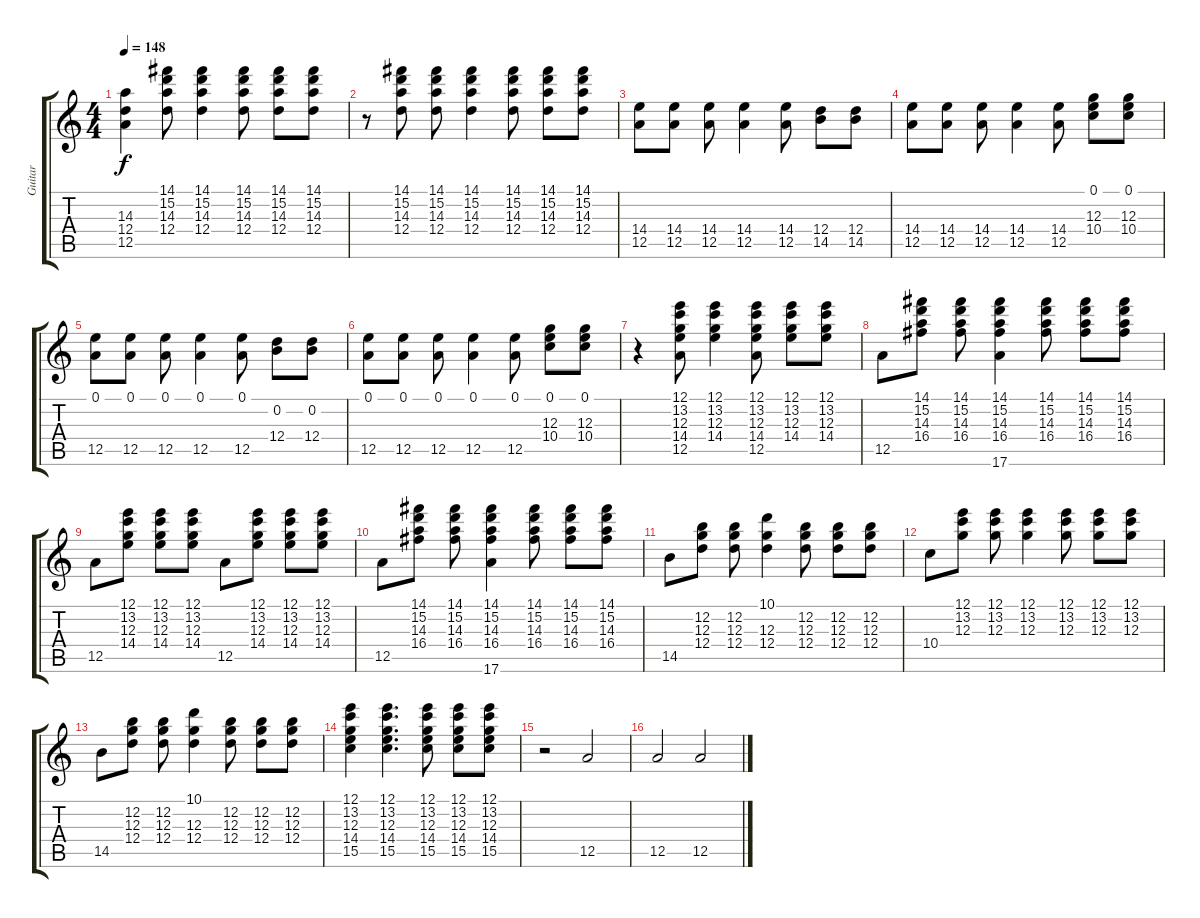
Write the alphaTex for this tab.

\track ("Guitar" "Guitar") {instrument acousticguitarsteel}
\staff {score tabs}
\tuning (E4 B3 G3 D3 A2 E2) {hide}
\ts (4 4)
\tempo 148
\clef g2
\ks c
(14.3 12.4 12.5).4{dy f} (14.1 15.2 14.3 12.4).8 (14.1 15.2 14.3 12.4).4 (14.1 15.2 14.3 12.4).8 (14.1 15.2 14.3 12.4).8 (14.1 15.2 14.3 12.4).8 |
r.8 (14.1 15.2 14.3 12.4).8 (14.1 15.2 14.3 12.4).8 (14.1 15.2 14.3 12.4).4 (14.1 15.2 14.3 12.4).8 (14.1 15.2 14.3 12.4).8 (14.1 15.2 14.3 12.4).8 |
(14.4 12.5).8 (14.4 12.5).8 (14.4 12.5).8 (14.4 12.5).4 (14.4 12.5).8 (12.4 14.5).8 (12.4 14.5).8 |
(14.4 12.5).8 (14.4 12.5).8 (14.4 12.5).8 (14.4 12.5).4 (14.4 12.5).8 (0.1 12.3 10.4).8 (0.1 12.3 10.4).8 |
(0.1 12.5).8 (0.1 12.5).8 (0.1 12.5).8 (0.1 12.5).4 (0.1 12.5).8 (0.2 12.4).8 (0.2 12.4).8 |
(0.1 12.5).8 (0.1 12.5).8 (0.1 12.5).8 (0.1 12.5).4 (0.1 12.5).8 (0.1 12.3 10.4).8 (0.1 12.3 10.4).8 |
r.4 (12.1 13.2 12.3 14.4 12.5).8 (12.1 13.2 12.3 14.4).4 (12.1 13.2 12.3 14.4 12.5).8 (12.1 13.2 12.3 14.4).8 (12.1 13.2 12.3 14.4).8 |
12.5.8 (14.1 15.2 14.3 16.4).8 (14.1 15.2 14.3 16.4).8 (14.1 15.2 14.3 16.4 17.6).4 (14.1 15.2 14.3 16.4).8 (14.1 15.2 14.3 16.4).8 (14.1 15.2 14.3 16.4).8 |
12.5.8 (12.1 13.2 12.3 14.4).8 (12.1 13.2 12.3 14.4).8 (12.1 13.2 12.3 14.4).8 12.5.8 (12.1 13.2 12.3 14.4).8 (12.1 13.2 12.3 14.4).8 (12.1 13.2 12.3 14.4).8 |
12.5.8 (14.1 15.2 14.3 16.4).8 (14.1 15.2 14.3 16.4).8 (14.1 15.2 14.3 16.4 17.6).4 (14.1 15.2 14.3 16.4).8 (14.1 15.2 14.3 16.4).8 (14.1 15.2 14.3 16.4).8 |
14.5.8 (12.2 12.3 12.4).8 (12.2 12.3 12.4).8 (10.1 12.3 12.4).4 (12.2 12.3 12.4).8 (12.2 12.3 12.4).8 (12.2 12.3 12.4).8 |
10.4.8 (12.1 13.2 12.3).8 (12.1 13.2 12.3).8 (12.1 13.2 12.3).4 (12.1 13.2 12.3).8 (12.1 13.2 12.3).8 (12.1 13.2 12.3).8 |
14.5.8 (12.2 12.3 12.4).8 (12.2 12.3 12.4).8 (10.1 12.3 12.4).4 (12.2 12.3 12.4).8 (12.2 12.3 12.4).8 (12.2 12.3 12.4).8 |
(12.1 13.2 12.3 14.4 15.5).4 (12.1 13.2 12.3 14.4 15.5).4{d} (12.1 13.2 12.3 14.4 15.5).8 (12.1 13.2 12.3 14.4 15.5).8 (12.1 13.2 12.3 14.4 15.5).8 |
r.2 12.5.2 |
12.5.2 12.5.2
